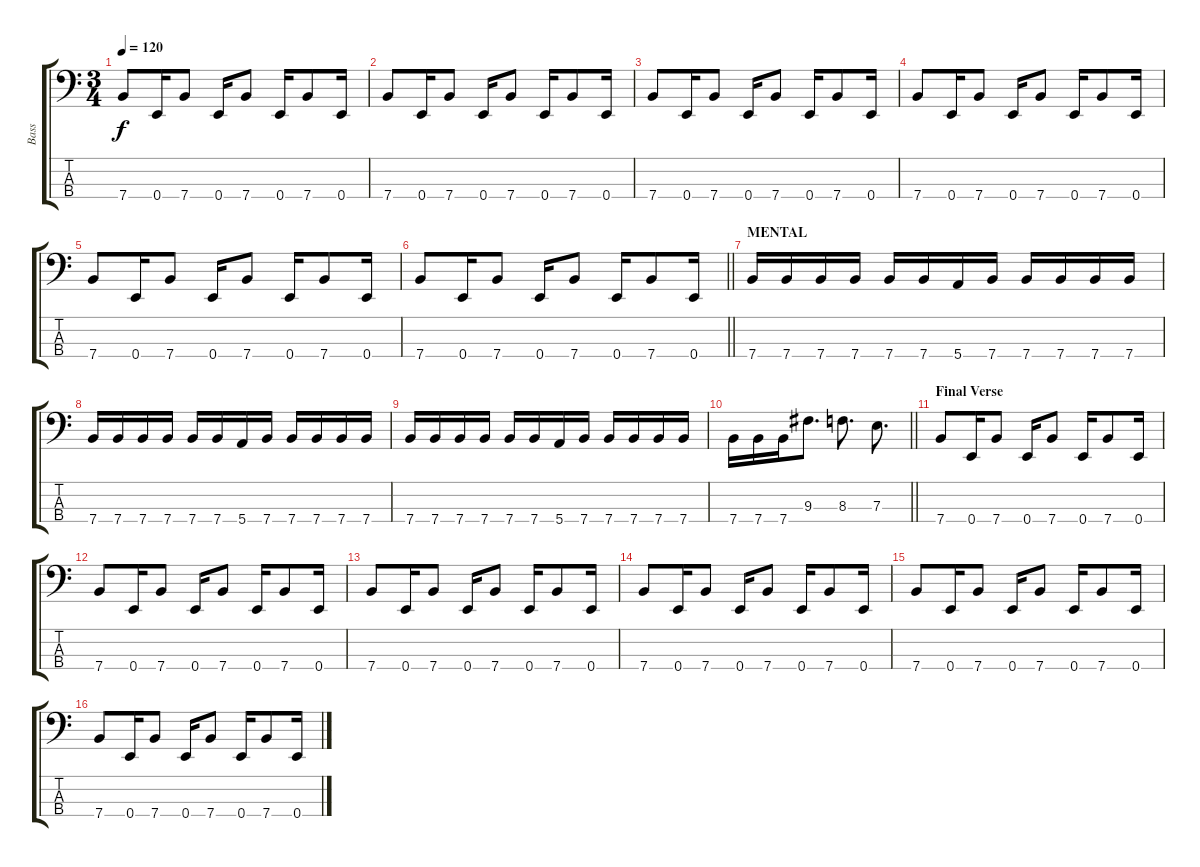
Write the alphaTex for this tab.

\track ("Bass" "Bass") {instrument electricbasspick}
\staff {score tabs}
\tuning (G2 D2 A1 E1) {hide}
\ts (3 4)
\tempo 120
\clef f4
\ks c
7.4.8{dy f} 0.4.16 7.4.8 0.4.16 7.4.8 0.4.16 7.4.8 0.4.16 |
7.4.8 0.4.16 7.4.8 0.4.16 7.4.8 0.4.16 7.4.8 0.4.16 |
7.4.8 0.4.16 7.4.8 0.4.16 7.4.8 0.4.16 7.4.8 0.4.16 |
7.4.8 0.4.16 7.4.8 0.4.16 7.4.8 0.4.16 7.4.8 0.4.16 |
7.4.8 0.4.16 7.4.8 0.4.16 7.4.8 0.4.16 7.4.8 0.4.16 |
\barLineRight lightlight
7.4.8 0.4.16 7.4.8 0.4.16 7.4.8 0.4.16 7.4.8 0.4.16 |
\section ("" "MENTAL")
7.4.16 7.4.16 7.4.16 7.4.16 7.4.16 7.4.16 5.4.16 7.4.16 7.4.16 7.4.16 7.4.16 7.4.16 |
7.4.16 7.4.16 7.4.16 7.4.16 7.4.16 7.4.16 5.4.16 7.4.16 7.4.16 7.4.16 7.4.16 7.4.16 |
7.4.16 7.4.16 7.4.16 7.4.16 7.4.16 7.4.16 5.4.16 7.4.16 7.4.16 7.4.16 7.4.16 7.4.16 |
\barLineRight lightlight
7.4.16 7.4.16 7.4.16 9.3.8{d} 8.3.8{d} 7.3.8{d} |
\section ("" "Final Verse")
7.4.8 0.4.16 7.4.8 0.4.16 7.4.8 0.4.16 7.4.8 0.4.16 |
7.4.8 0.4.16 7.4.8 0.4.16 7.4.8 0.4.16 7.4.8 0.4.16 |
7.4.8 0.4.16 7.4.8 0.4.16 7.4.8 0.4.16 7.4.8 0.4.16 |
7.4.8 0.4.16 7.4.8 0.4.16 7.4.8 0.4.16 7.4.8 0.4.16 |
7.4.8 0.4.16 7.4.8 0.4.16 7.4.8 0.4.16 7.4.8 0.4.16 |
7.4.8 0.4.16 7.4.8 0.4.16 7.4.8 0.4.16 7.4.8 0.4.16
